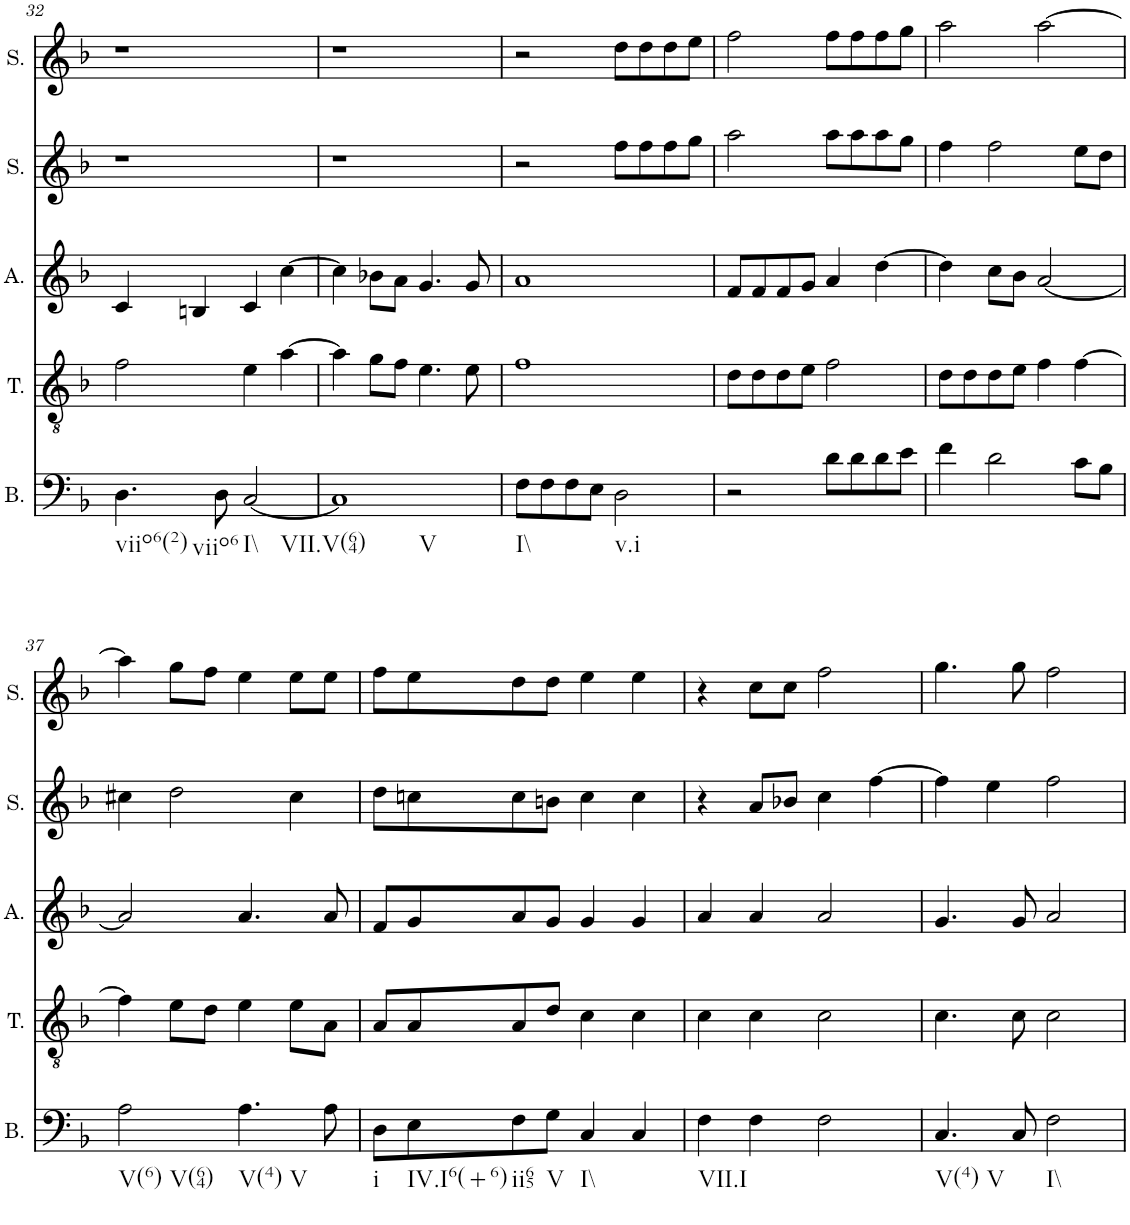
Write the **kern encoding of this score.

**kern	**kern	**kern	**kern	**kern
*part5	*part4	*part3	*part2	*part1
*staff5	*staff4	*staff3	*staff2	*staff1
*I"Bass	*I"Tenor	*I"Alto	*I"Soprano	*I"Soprano
*I'B.	*I'T.	*I'A.	*I'S.	*I'S.
!!LO:PB:g=z
*clefF4	*clefGv2	*clefG2	*clefG2	*clefG2
*k[b-]	*k[b-]	*k[b-]	*k[b-]	*k[b-]
*M4/4	*M4/4	*M4/4	*M4/4	*M4/4
=32	=32	=32	=32	=32
!LO:TX:b:t=viio6(2)	!	!	!	!
!LO:TX:b:t=viio6	!	!	!	!
4.D\	2f\	4c/	1r	1r
.	.	4Bn/	.	.
8D\	.	.	.	.
!LO:TX:b:t=I\\	!	!	!	!
!LO:TX:b:t=VII.V(64)	!	!	!	!
[2C/	4e\	4c/	.	.
.	[4a\	[4cc\	.	.
=33	=33	=33	=33	=33
!LO:TX:b:t=V	!	!	!	!
1C]	4a\]	4cc\]	1r	1r
.	8g\L	8b-X\L	.	.
.	8f\J	8a\J	.	.
.	4.e\	4.g/	.	.
.	8e\	8g/	.	.
=34	=34	=34	=34	=34
!LO:TX:b:t=I\\	!	!	!	!
8F\L	1f	1a	2r	2r
8F\	.	.	.	.
8F\	.	.	.	.
8E\J	.	.	.	.
!LO:TX:b:t=v.i	!	!	!	!
2D\	.	.	8ff\L	8dd\L
.	.	.	8ff\	8dd\
.	.	.	8ff\	8dd\
.	.	.	8gg\J	8ee\J
=35	=35	=35	=35	=35
2r	8d\L	8f/L	2aa\	2ff\
.	8d\	8f/	.	.
.	8d\	8f/	.	.
.	8e\J	8g/J	.	.
8d\L	2f\	4a/	8aa\L	8ff\L
8d\	.	.	8aa\	8ff\
8d\	.	[4dd\	8aa\	8ff\
8e\J	.	.	8gg\J	8gg\J
=36	=36	=36	=36	=36
4f\	8d\L	4dd\]	4ff\	2aa\
.	8d\	.	.	.
2d\	8d\	8cc\L	2ff\	.
.	8e\J	8b-\J	.	.
.	4f\	[2a/	.	[2aa\
8c\L	[4f\	.	8ee\L	.
8B-\J	.	.	8dd\J	.
!!LO:LB:g=z
=37	=37	=37	=37	=37
!LO:TX:b:t=V(6)	!	!	!	!
!LO:TX:b:t=V(64)	!	!	!	!
2A\	4f\]	2a/]	4cc#X\	4aa\]
.	8e\L	.	2dd\	8gg\L
.	8d\J	.	.	8ff\J
!LO:TX:b:t=V(4)	!	!	!	!
!LO:TX:b:t=V	!	!	!	!
4.A\	4e\	4.a/	.	4ee\
.	8e\L	.	4cc#\	8ee\L
8A\	8A\J	8a/	.	8ee\J
=38	=38	=38	=38	=38
!LO:TX:b:t=i	!	!	!	!
8D\L	8A/L	8f/L	8dd\L	8ff\L
!LO:TX:b:t=IV.I6(+6)	!	!	!	!
8E\	8A/	8g/	8ccn\	8ee\
!LO:TX:b:t=ii65	!	!	!	!
8F\	8A/	8a/	8cc\	8dd\
!LO:TX:b:t=V	!	!	!	!
8G\J	8d/J	8g/J	8bn\J	8dd\J
!LO:TX:b:t=I\\	!	!	!	!
4C/	4c\	4g/	4cc\	4ee\
4C/	4c\	4g/	4cc\	4ee\
=39	=39	=39	=39	=39
!LO:TX:b:t=VII.I	!	!	!	!
4F\	4c\	4a/	4r	4r
4F\	4c\	4a/	8a/L	8cc\L
.	.	.	8b-X/J	8cc\J
2F\	2c\	2a/	4cc\	2ff\
.	.	.	[4ff\	.
=40	=40	=40	=40	=40
!LO:TX:b:t=V(4)	!	!	!	!
!LO:TX:b:t=V	!	!	!	!
4.C/	4.c\	4.g/	4ff\]	4.gg\
.	.	.	4ee\	.
8C/	8c\	8g/	.	8gg\
!LO:TX:b:t=I\\	!	!	!	!
2F\	2c\	2a/	2ff\	2ff\
=	=	=	=	=
*-	*-	*-	*-	*-
